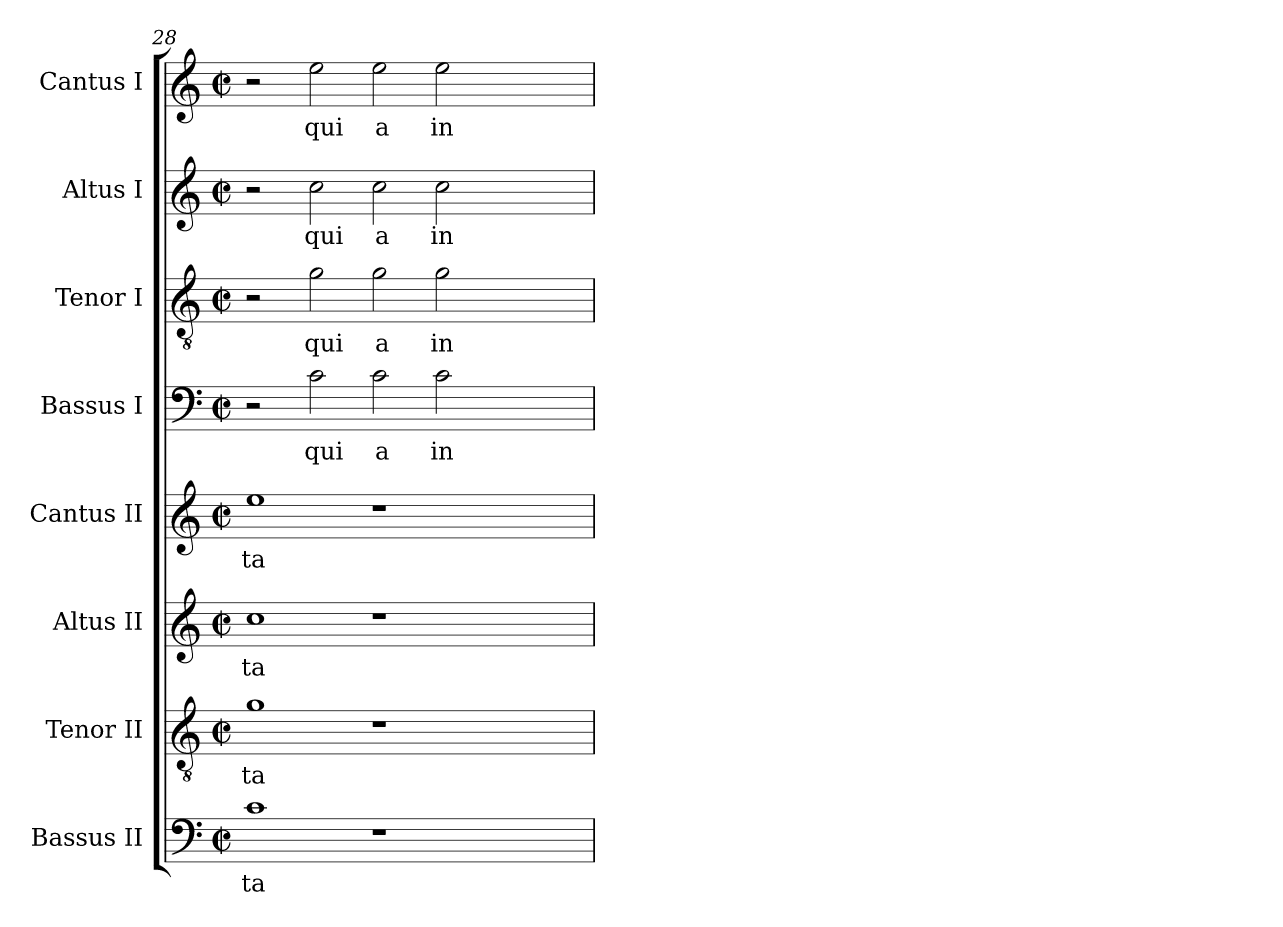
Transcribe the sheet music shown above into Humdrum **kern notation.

**kern	**text	**kern	**text	**kern	**text	**kern	**text	**kern	**text	**kern	**text	**kern	**text	**kern	**text
*part8	*part8	*part7	*part7	*part6	*part6	*part5	*part5	*part4	*part4	*part3	*part3	*part2	*part2	*part1	*part1
*staff8	*staff8	*staff7	*staff7	*staff6	*staff6	*staff5	*staff5	*staff4	*staff4	*staff3	*staff3	*staff2	*staff2	*staff1	*staff1
*I"Bassus II	*	*I"Tenor II	*	*I"Altus II	*	*I"Cantus II	*	*I"Bassus I	*	*I"Tenor I	*	*I"Altus I	*	*I"Cantus I	*
*clefF4	*	*clefGv2	*	*clefG2	*	*clefG2	*	*clefF4	*	*clefGv2	*	*clefG2	*	*clefG2	*
*M2/2	*	*M2/2	*	*M2/2	*	*M2/2	*	*M2/2	*	*M2/2	*	*M2/2	*	*M2/2	*
*met(c|)	*	*met(c|)	*	*met(c|)	*	*met(c|)	*	*met(c|)	*	*met(c|)	*	*met(c|)	*	*met(c|)	*
=28	=28	=28	=28	=28	=28	=28	=28	=28	=28	=28	=28	=28	=28	=28	=28
!	!LO:LY:b:cj	!	!LO:LY:b:cj	!	!LO:LY:b:cj	!	!LO:LY:b:cj	!	!	!	!	!	!	!	!
1c	ta	1g	-ta	1cc	-ta	1ee	ta	2r	.	2r	.	2r	.	2r	.
!	!	!	!	!	!	!	!	!	!LO:LY:b:cj	!	!LO:LY:b:cj	!	!LO:LY:b:cj	!	!LO:LY:b:cj
.	.	.	.	.	.	.	.	2c\	qui	2g\	qui	2cc\	qui	2ee\	qui
!LO:N:vis=1	!	!LO:N:vis=1	!	!LO:N:vis=1	!	!LO:N:vis=1	!	!	!LO:LY:b:cj	!	!LO:LY:b:cj	!	!LO:LY:b:cj	!	!LO:LY:b:cj
0r	.	0r	.	0r	.	0r	.	2c\	a	2g\	a	2cc\	a	2ee\	a
!	!	!	!	!	!	!	!	!	!LO:LY:b:cj	!	!LO:LY:b:cj	!	!LO:LY:b:cj	!	!LO:LY:b:cj
.	.	.	.	.	.	.	.	2c\	in	2g\	in	2cc\	in	2ee\	in
.	.	.	.	.	.	.	.	1ryy	.	1ryy	.	1ryy	.	1ryy	.
=	=	=	=	=	=	=	=	=	=	=	=	=	=	=	=
*-	*-	*-	*-	*-	*-	*-	*-	*-	*-	*-	*-	*-	*-	*-	*-
